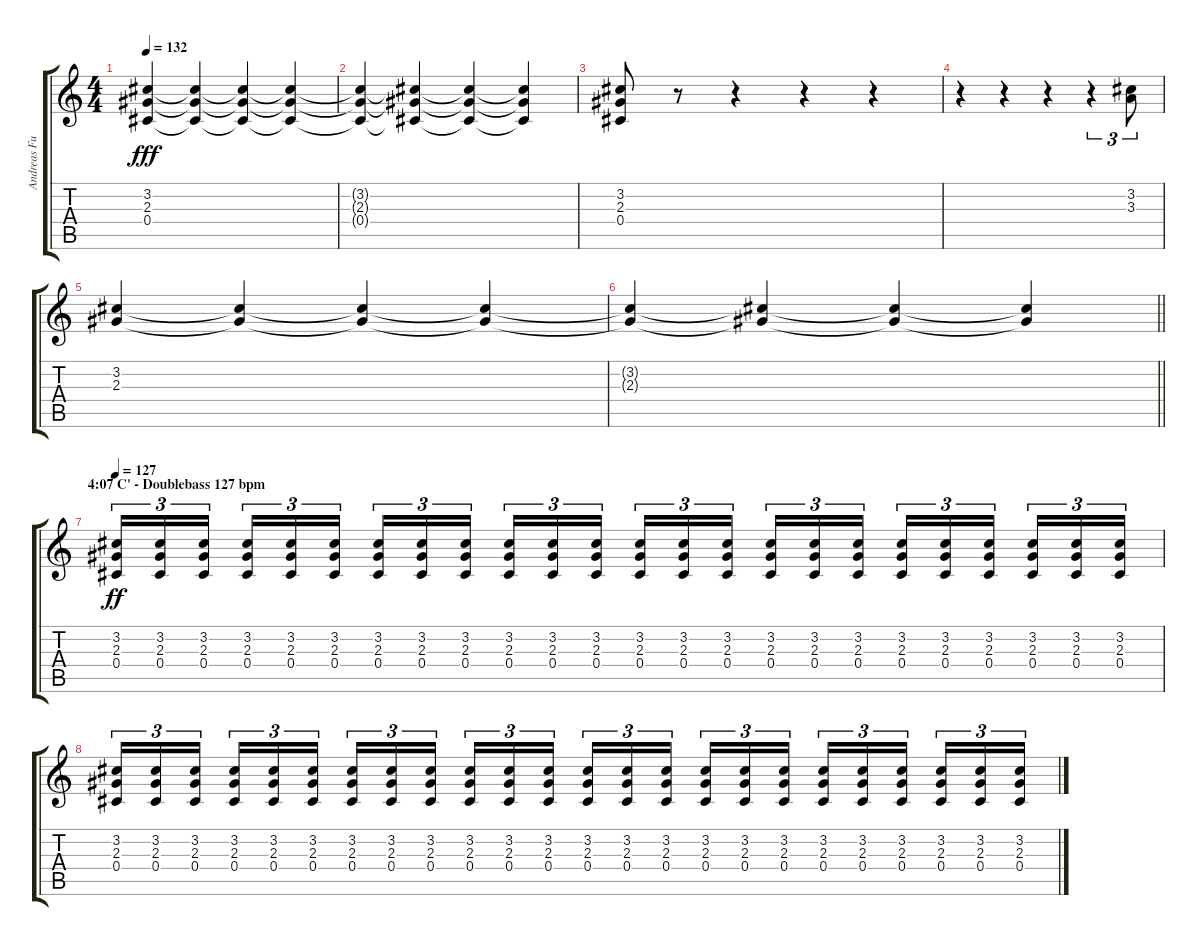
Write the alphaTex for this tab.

\track ("Andreas Fullmestad (D# Tuning)" "Andreas Fu") {instrument distortionguitar}
\staff {score tabs}
\tuning (Eb4 Bb3 Gb3 Db3 Ab2 Eb2) {hide}
\ts (4 4)
\tempo 132
\clef g2
\ks c
(3.2{t} 2.3{t} 0.4{t}).4{dy fff} (3.2{t} 2.3{t} 0.4{t}).4 (3.2{t} 2.3{t} 0.4{t}).4 (3.2{t} 2.3{t} 0.4{t}).4 |
(3.2{t} 2.3{t} 0.4{t}).4 (3.2{t} 2.3{t} 0.4{t}).4 (3.2{t} 2.3{t} 0.4{t}).4 (3.2{t} 2.3{t} 0.4{t}).4 |
(3.2 2.3 0.4).8 r.8 r.4 r.4 r.4 |
r.4 r.4 r.4 r.4{tu (3 2)} (3.2 3.3).8{tu (3 2)} |
(3.2 2.3).4 (3.2{t} 2.3{t}).4 (3.2{t} 2.3{t}).4 (3.2{t} 2.3{t}).4 |
\barLineRight lightlight
(3.2{t} 2.3{t}).4 (3.2{t} 2.3{t}).4 (3.2{t} 2.3{t}).4 (3.2{t} 2.3{t}).4 |
\section ("" "4:07 C' - Doublebass 127 bpm")
\tempo 127
(3.2 2.3 0.4).16{tu (3 2) dy ff} (3.2 2.3 0.4).16{tu (3 2)} (3.2 2.3 0.4).16{tu (3 2) beam splitsecondary} (3.2 2.3 0.4).16{tu (3 2)} (3.2 2.3 0.4).16{tu (3 2)} (3.2 2.3 0.4).16{tu (3 2)} (3.2 2.3 0.4).16{tu (3 2)} (3.2 2.3 0.4).16{tu (3 2)} (3.2 2.3 0.4).16{tu (3 2) beam splitsecondary} (3.2 2.3 0.4).16{tu (3 2)} (3.2 2.3 0.4).16{tu (3 2)} (3.2 2.3 0.4).16{tu (3 2)} (3.2 2.3 0.4).16{tu (3 2)} (3.2 2.3 0.4).16{tu (3 2)} (3.2 2.3 0.4).16{tu (3 2) beam splitsecondary} (3.2 2.3 0.4).16{tu (3 2)} (3.2 2.3 0.4).16{tu (3 2)} (3.2 2.3 0.4).16{tu (3 2)} (3.2 2.3 0.4).16{tu (3 2)} (3.2 2.3 0.4).16{tu (3 2)} (3.2 2.3 0.4).16{tu (3 2) beam splitsecondary} (3.2 2.3 0.4).16{tu (3 2)} (3.2 2.3 0.4).16{tu (3 2)} (3.2 2.3 0.4).16{tu (3 2)} |
(3.2 2.3 0.4).16{tu (3 2)} (3.2 2.3 0.4).16{tu (3 2)} (3.2 2.3 0.4).16{tu (3 2) beam splitsecondary} (3.2 2.3 0.4).16{tu (3 2)} (3.2 2.3 0.4).16{tu (3 2)} (3.2 2.3 0.4).16{tu (3 2)} (3.2 2.3 0.4).16{tu (3 2)} (3.2 2.3 0.4).16{tu (3 2)} (3.2 2.3 0.4).16{tu (3 2) beam splitsecondary} (3.2 2.3 0.4).16{tu (3 2)} (3.2 2.3 0.4).16{tu (3 2)} (3.2 2.3 0.4).16{tu (3 2)} (3.2 2.3 0.4).16{tu (3 2)} (3.2 2.3 0.4).16{tu (3 2)} (3.2 2.3 0.4).16{tu (3 2) beam splitsecondary} (3.2 2.3 0.4).16{tu (3 2)} (3.2 2.3 0.4).16{tu (3 2)} (3.2 2.3 0.4).16{tu (3 2)} (3.2 2.3 0.4).16{tu (3 2)} (3.2 2.3 0.4).16{tu (3 2)} (3.2 2.3 0.4).16{tu (3 2) beam splitsecondary} (3.2 2.3 0.4).16{tu (3 2)} (3.2 2.3 0.4).16{tu (3 2)} (3.2 2.3 0.4).16{tu (3 2)}
